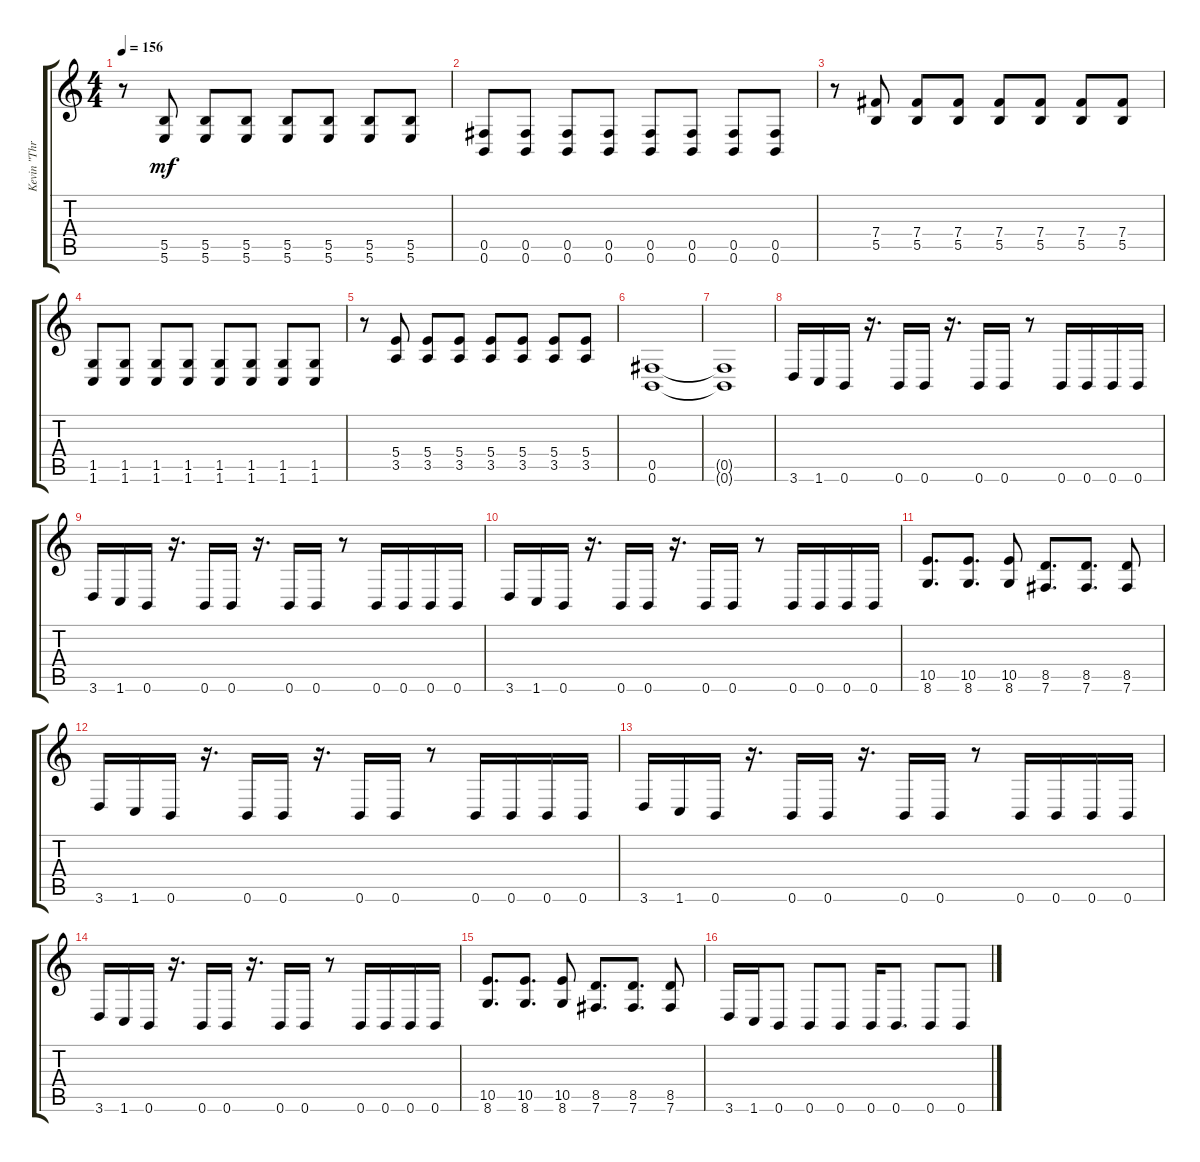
\track ("Kevin \"Thrasher\" Gruft" "Kevin \"Thr") {instrument distortionguitar}
\staff {score tabs}
\tuning (Db4 Ab3 E3 B2 Gb2 B1) {hide}
\ts (4 4)
\tempo 156
\clef g2
\ks c
r.8{dy mf} (5.5 5.6).8 (5.5 5.6).8 (5.5 5.6).8 (5.5 5.6).8 (5.5 5.6).8 (5.5 5.6).8 (5.5 5.6).8 |
(0.5 0.6).8 (0.5 0.6).8 (0.5 0.6).8 (0.5 0.6).8 (0.5 0.6).8 (0.5 0.6).8 (0.5 0.6).8 (0.5 0.6).8 |
r.8 (7.4 5.5).8 (7.4 5.5).8 (7.4 5.5).8 (7.4 5.5).8 (7.4 5.5).8 (7.4 5.5).8 (7.4 5.5).8 |
(1.5 1.6).8 (1.5 1.6).8 (1.5 1.6).8 (1.5 1.6).8 (1.5 1.6).8 (1.5 1.6).8 (1.5 1.6).8 (1.5 1.6).8 |
r.8 (5.4 3.5).8 (5.4 3.5).8 (5.4 3.5).8 (5.4 3.5).8 (5.4 3.5).8 (5.4 3.5).8 (5.4 3.5).8 |
(0.5 0.6).1 |
(0.5{t} 0.6{t}).1 |
3.6.16 1.6.16 0.6.16 r.16{d} 0.6.16 0.6.16 r.16{d} 0.6.16 0.6.16 r.8 0.6.16 0.6.16 0.6.16 0.6.16 |
3.6.16 1.6.16 0.6.16 r.16{d} 0.6.16 0.6.16 r.16{d} 0.6.16 0.6.16 r.8 0.6.16 0.6.16 0.6.16 0.6.16 |
3.6.16 1.6.16 0.6.16 r.16{d} 0.6.16 0.6.16 r.16{d} 0.6.16 0.6.16 r.8 0.6.16 0.6.16 0.6.16 0.6.16 |
(10.5 8.6).8{d} (10.5 8.6).8{d} (10.5 8.6).8 (8.5 7.6).8{d} (8.5 7.6).8{d} (8.5 7.6).8 |
3.6.16 1.6.16 0.6.16 r.16{d} 0.6.16 0.6.16 r.16{d} 0.6.16 0.6.16 r.8 0.6.16 0.6.16 0.6.16 0.6.16 |
3.6.16 1.6.16 0.6.16 r.16{d} 0.6.16 0.6.16 r.16{d} 0.6.16 0.6.16 r.8 0.6.16 0.6.16 0.6.16 0.6.16 |
3.6.16 1.6.16 0.6.16 r.16{d} 0.6.16 0.6.16 r.16{d} 0.6.16 0.6.16 r.8 0.6.16 0.6.16 0.6.16 0.6.16 |
(10.5 8.6).8{d} (10.5 8.6).8{d} (10.5 8.6).8 (8.5 7.6).8{d} (8.5 7.6).8{d} (8.5 7.6).8 |
3.6.16 1.6.16 0.6.8 0.6.8 0.6.8 0.6.16 0.6.8{d} 0.6.8 0.6.8
